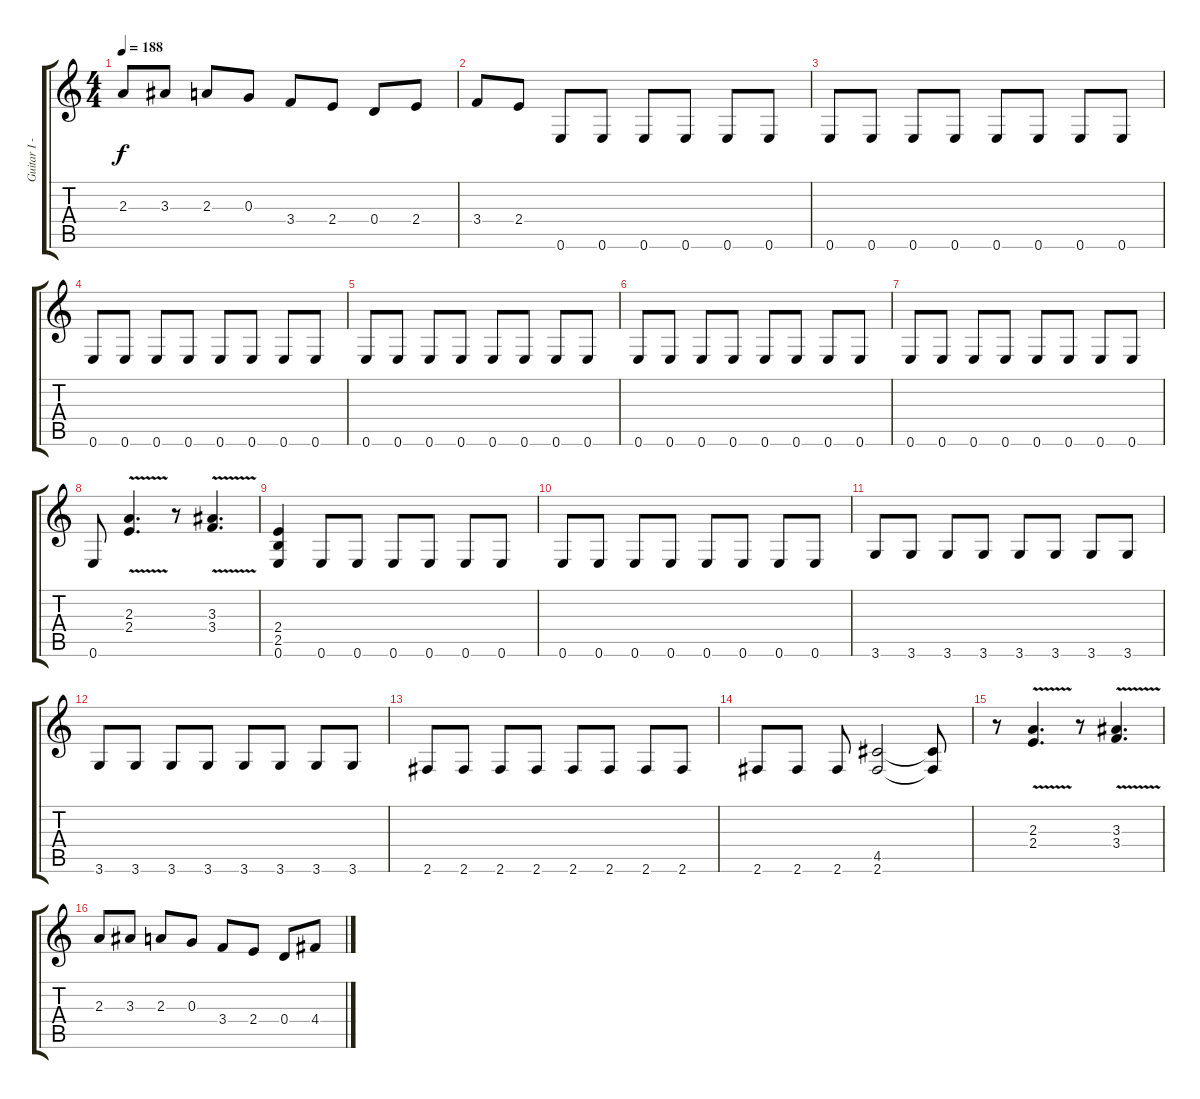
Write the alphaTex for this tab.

\track ("Guitar I - Rythm Guitar" "Guitar I -") {instrument distortionguitar}
\staff {score tabs}
\tuning (E4 B3 G3 D3 A2 E2) {hide}
\ts (4 4)
\tempo 188
\clef g2
\ks c
2.3.8{dy f} 3.3.8 2.3.8 0.3.8 3.4.8 2.4.8 0.4.8 2.4.8 |
3.4.8 2.4.8 0.6.8 0.6.8 0.6.8 0.6.8 0.6.8 0.6.8 |
0.6.8 0.6.8 0.6.8 0.6.8 0.6.8 0.6.8 0.6.8 0.6.8 |
0.6.8 0.6.8 0.6.8 0.6.8 0.6.8 0.6.8 0.6.8 0.6.8 |
0.6.8 0.6.8 0.6.8 0.6.8 0.6.8 0.6.8 0.6.8 0.6.8 |
0.6.8 0.6.8 0.6.8 0.6.8 0.6.8 0.6.8 0.6.8 0.6.8 |
0.6.8 0.6.8 0.6.8 0.6.8 0.6.8 0.6.8 0.6.8 0.6.8 |
0.6.8 (2.3{v} 2.4{v}).4{d} r.8 (3.3{v} 3.4{v}).4{d} |
(2.4 2.5 0.6).4 0.6.8 0.6.8 0.6.8 0.6.8 0.6.8 0.6.8 |
0.6.8 0.6.8 0.6.8 0.6.8 0.6.8 0.6.8 0.6.8 0.6.8 |
3.6.8 3.6.8 3.6.8 3.6.8 3.6.8 3.6.8 3.6.8 3.6.8 |
3.6.8 3.6.8 3.6.8 3.6.8 3.6.8 3.6.8 3.6.8 3.6.8 |
2.6.8 2.6.8 2.6.8 2.6.8 2.6.8 2.6.8 2.6.8 2.6.8 |
2.6.8 2.6.8 2.6.8 (4.5 2.6).2 (4.5{t} 2.6{t}).8 |
r.8 (2.3{v} 2.4{v}).4{d} r.8 (3.3{v} 3.4{v}).4{d} |
2.3.8 3.3.8 2.3.8 0.3.8 3.4.8 2.4.8 0.4.8 4.4.8
